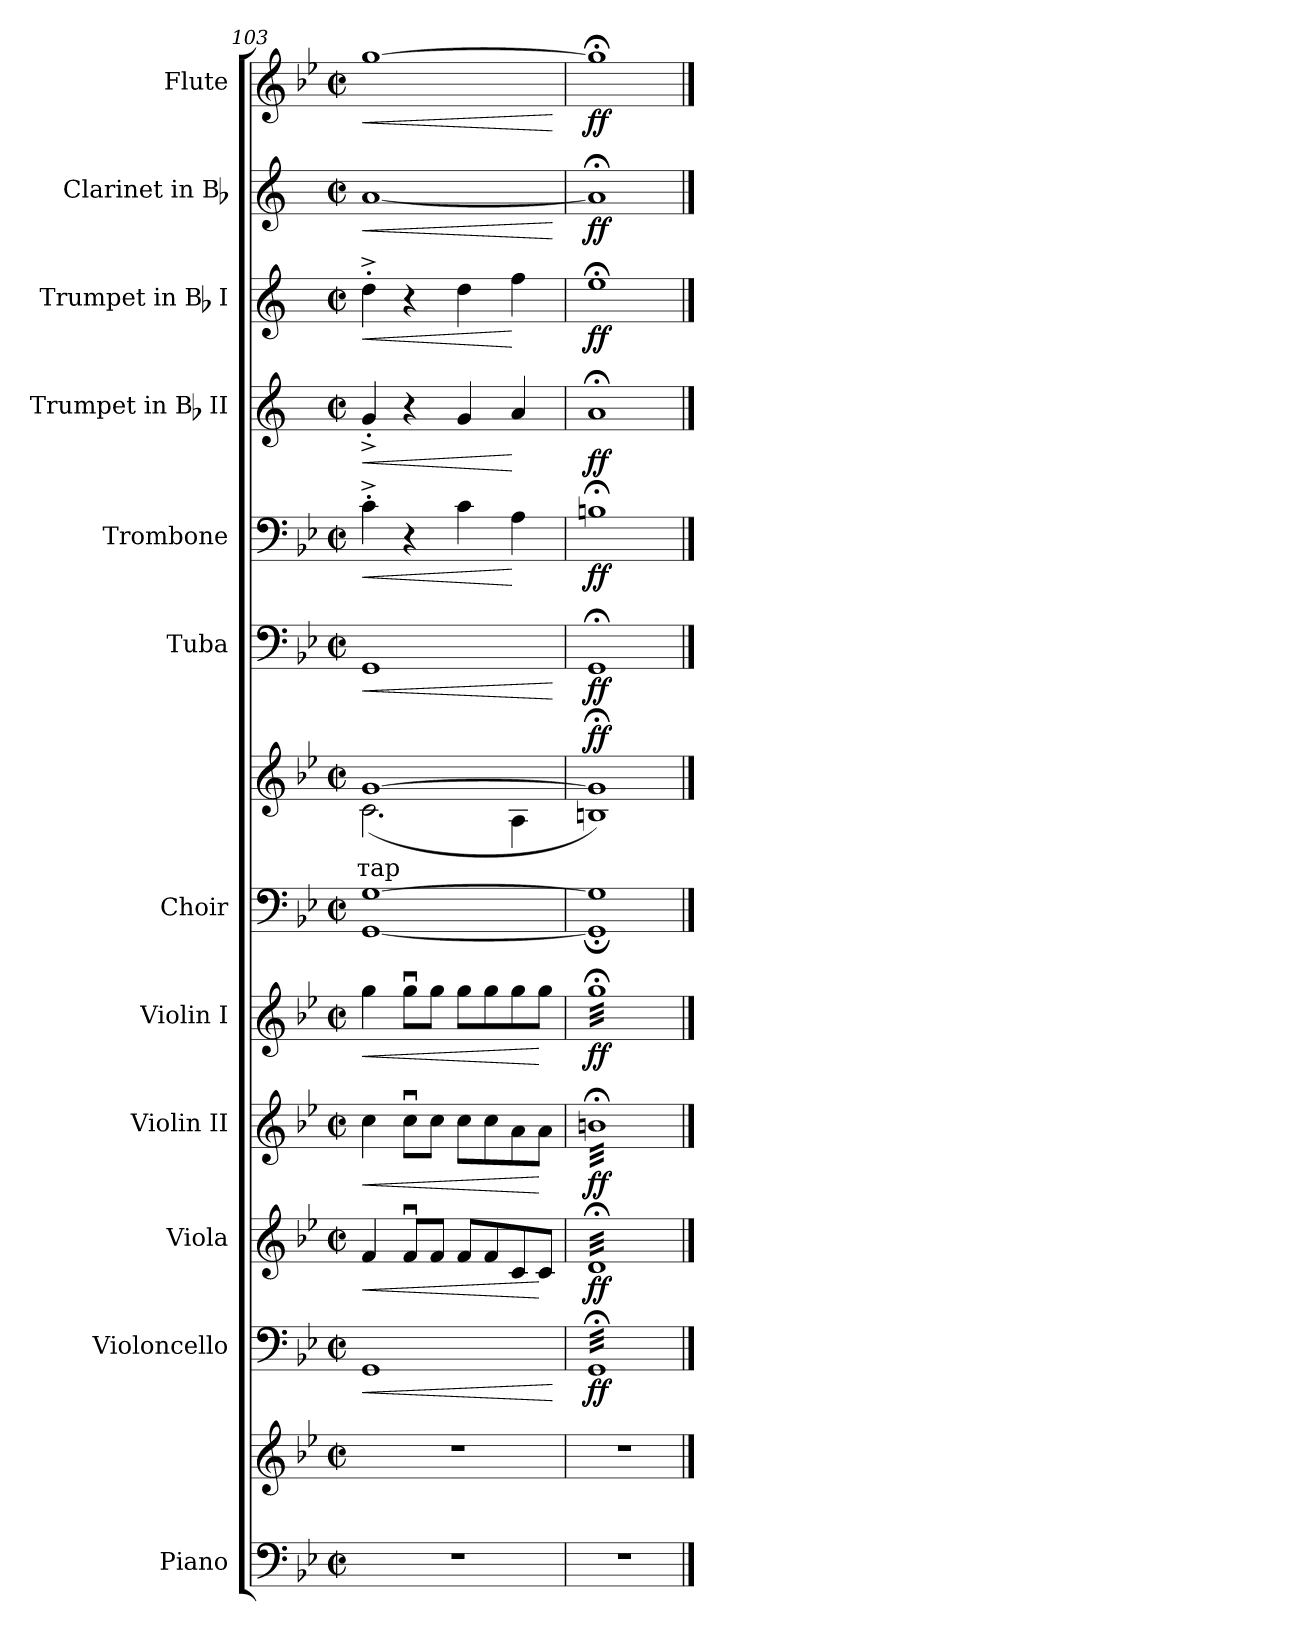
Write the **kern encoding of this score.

**kern	**kern	**kern	**dynam	**kern	**dynam	**kern	**dynam	**kern	**dynam	**kern	**kern	**text	**dynam	**kern	**dynam	**kern	**dynam	**kern	**dynam	**kern	**dynam	**kern	**dynam	**kern	**dynam
*part12	*part12	*part11	*part11	*part10	*part10	*part9	*part9	*part8	*part8	*part7	*part7	*part7	*part7	*part6	*part6	*part5	*part5	*part4	*part4	*part3	*part3	*part2	*part2	*part1	*part1
*staff14	*staff13	*staff12	*staff12	*staff11	*staff11	*staff10	*staff10	*staff9	*staff9	*staff8	*staff7	*staff7	*staff7/8	*staff6	*staff6	*staff5	*staff5	*staff4	*staff4	*staff3	*staff3	*staff2	*staff2	*staff1	*staff1
*I"Piano	*	*I"Violoncello	*	*I"Viola	*	*I"Violin II	*	*I"Violin I	*	*I"Choir	*	*	*	*I"Tuba	*	*I"Trombone	*	*I"Trumpet in Bb II	*	*I"Trumpet in Bb I	*	*I"Clarinet in Bb	*	*I"Flute	*
*	*	*	*	*	*	*	*	*	*	*	*	*	*	*I'Tba.	*	*I'Tbn.	*	*I'Tpt.	*	*I'Tpt.	*	*I'Cl.	*	*I'Fl.	*
*clefF4	*clefG2	*clefF4	*	*clefG2	*	*clefG2	*	*clefG2	*	*clefF4	*clefG2	*	*	*clefF4	*	*clefF4	*	*clefG2	*	*clefG2	*	*clefG2	*	*clefG2	*
*	*	*	*	*	*	*	*	*	*	*	*	*	*	*	*	*	*	*ITrd1c2	*	*ITrd1c2	*	*ITrd1c2	*	*	*
*k[b-e-]	*k[b-e-]	*k[b-e-]	*	*k[b-e-]	*	*k[b-e-]	*	*k[b-e-]	*	*k[b-e-]	*k[b-e-]	*	*	*k[b-e-]	*	*k[b-e-]	*	*k[b-e-]	*	*k[b-e-]	*	*k[b-e-]	*	*k[b-e-]	*
*g:	*g:	*g:	*	*g:	*	*g:	*	*g:	*	*g:	*g:	*	*	*g:	*	*g:	*	*g:	*	*g:	*	*g:	*	*g:	*
*M2/2	*M2/2	*M2/2	*	*M2/2	*	*M2/2	*	*M2/2	*	*M2/2	*M2/2	*	*	*M2/2	*	*M2/2	*	*M2/2	*	*M2/2	*	*M2/2	*	*M2/2	*
*met(c|)	*met(c|)	*met(c|)	*	*met(c|)	*	*met(c|)	*	*met(c|)	*	*met(c|)	*met(c|)	*	*	*met(c|)	*	*met(c|)	*	*met(c|)	*	*met(c|)	*	*met(c|)	*	*met(c|)	*
=103	=103	=103	=103	=103	=103	=103	=103	=103	=103	=103	=103	=103	=103	=103	=103	=103	=103	=103	=103	=103	=103	=103	=103	=103	=103
!	!	!	!LO:HP:b	!	!LO:HP:b	!	!LO:HP:b	!	!LO:HP:b	!	!	!	!	!	!	!	!	!	!	!	!	!	!	!	!
*	*	*	*	*	*	*	*	*	*	*^	*	*	*	*	*	*	*	*	*	*	*	*	*	*	*
!	!	!	!	!	!	!	!	!	!	!	!	!	!LO:LY:b:color=#000000	!	!	!LO:HP:b	!	!LO:HP:b	!	!LO:HP:b	!	!LO:HP:b	!	!LO:HP:b	!	!LO:HP:b
*	*	*	*	*	*	*	*	*	*	*	*	*^	*	*	*	*	*	*	*	*	*	*	*	*	*	*
1r	1r	1GGi	<	4fi/	<	4cci\	<	4ggi\	<	[>1Gi	[<1GGi	[>1gi	(2.ci\	-тар	.	1GGi	<	4c'^i\	<	4f'^i/	<	4cc'^i\	<	[<1gi	<	[>1ggi	<
.	.	.	.	8fui/L	.	8ccui\L	.	8ggui\L	.	.	.	.	.	.	.	.	.	4r	.	4r	.	4r	.	.	.	.	.
.	.	.	.	8fi/J	.	8cci\J	.	8ggi\J	.	.	.	.	.	.	.	.	.	.	.	.	.	.	.	.	.	.	.
.	.	.	.	8fi/L	.	8cci\L	.	8ggi\L	.	.	.	.	.	.	.	.	.	4ci\	.	4fi/	.	4cci\	.	.	.	.	.
.	.	.	.	8fi/	.	8cci\	.	8ggi\	.	.	.	.	.	.	.	.	.	.	.	.	.	.	.	.	.	.	.
.	.	.	.	8ci/	.	8ai\	.	8ggi\	.	.	.	.	4Ai\	.	.	.	.	4Ai\	[	4gi/	[	4ee-i\	[	.	.	.	.
.	.	.	.	8ci/J	[	8ai\J	[	8ggi\J	[	.	.	.	.	.	.	.	.	.	.	.	.	.	.	.	.	.	.
*	*	*	*	*	*	*	*	*	*	*v	*v	*	*	*	*	*	*	*	*	*	*	*	*	*	*	*	*
*	*	*	*	*	*	*	*	*	*	*	*v	*v	*	*	*	*	*	*	*	*	*	*	*	*	*	*
.	.	.	[	.	.	.	.	.	.	.	.	.	.	.	[	.	.	.	.	.	.	.	[	.	[
=104	=104	=104	=104	=104	=104	=104	=104	=104	=104	=104	=104	=104	=104	=104	=104	=104	=104	=104	=104	=104	=104	=104	=104	=104	=104
*	*	*	*	*	*	*	*	*	*	*^	*^	*	*	*	*	*	*	*	*	*	*	*	*	*	*
*	*	*tremolo	*	*	*	*	*	*	*	*	*	*	*	*	*	*	*	*	*	*	*	*	*	*	*	*	*
*	*	*	*	*tremolo	*	*	*	*	*	*	*	*	*	*	*	*	*	*	*	*	*	*	*	*	*	*	*
*	*	*	*	*	*	*tremolo	*	*	*	*	*	*	*	*	*	*	*	*	*	*	*	*	*	*	*	*	*
*	*	*	*	*	*	*	*	*tremolo	*	*	*	*	*	*	*	*	*	*	*	*	*	*	*	*	*	*	*
1r	1r	32GG;iLLL	ff	32d;iLLL	ff	32bn;iLLL	ff	32gg;iLLL	ff	1Gi]	1GG;i]	1g;i]	1Bni)	.	ff	1GG;i	ff	1Bn;i	ff	1g;i	ff	1dd;i	ff	1g;i]	ff	1gg;i]	ff
.	.	32GG;i	.	32d;i	.	32bn;i	.	32gg;i	.	.	.	.	.	.	.	.	.	.	.	.	.	.	.	.	.	.	.
.	.	32GG;i	.	32d;i	.	32bn;i	.	32gg;i	.	.	.	.	.	.	.	.	.	.	.	.	.	.	.	.	.	.	.
.	.	32GG;i	.	32d;i	.	32bn;i	.	32gg;i	.	.	.	.	.	.	.	.	.	.	.	.	.	.	.	.	.	.	.
.	.	32GG;i	.	32d;i	.	32bn;i	.	32gg;i	.	.	.	.	.	.	.	.	.	.	.	.	.	.	.	.	.	.	.
.	.	32GG;i	.	32d;i	.	32bn;i	.	32gg;i	.	.	.	.	.	.	.	.	.	.	.	.	.	.	.	.	.	.	.
.	.	32GG;i	.	32d;i	.	32bn;i	.	32gg;i	.	.	.	.	.	.	.	.	.	.	.	.	.	.	.	.	.	.	.
.	.	32GG;i	.	32d;i	.	32bn;i	.	32gg;i	.	.	.	.	.	.	.	.	.	.	.	.	.	.	.	.	.	.	.
.	.	32GG;i	.	32d;i	.	32bn;i	.	32gg;i	.	.	.	.	.	.	.	.	.	.	.	.	.	.	.	.	.	.	.
.	.	32GG;i	.	32d;i	.	32bn;i	.	32gg;i	.	.	.	.	.	.	.	.	.	.	.	.	.	.	.	.	.	.	.
.	.	32GG;i	.	32d;i	.	32bn;i	.	32gg;i	.	.	.	.	.	.	.	.	.	.	.	.	.	.	.	.	.	.	.
.	.	32GG;i	.	32d;i	.	32bn;i	.	32gg;i	.	.	.	.	.	.	.	.	.	.	.	.	.	.	.	.	.	.	.
.	.	32GG;i	.	32d;i	.	32bn;i	.	32gg;i	.	.	.	.	.	.	.	.	.	.	.	.	.	.	.	.	.	.	.
.	.	32GG;i	.	32d;i	.	32bn;i	.	32gg;i	.	.	.	.	.	.	.	.	.	.	.	.	.	.	.	.	.	.	.
.	.	32GG;i	.	32d;i	.	32bn;i	.	32gg;i	.	.	.	.	.	.	.	.	.	.	.	.	.	.	.	.	.	.	.
.	.	32GG;i	.	32d;i	.	32bn;i	.	32gg;i	.	.	.	.	.	.	.	.	.	.	.	.	.	.	.	.	.	.	.
.	.	32GG;i	.	32d;i	.	32bn;i	.	32gg;i	.	.	.	.	.	.	.	.	.	.	.	.	.	.	.	.	.	.	.
.	.	32GG;i	.	32d;i	.	32bn;i	.	32gg;i	.	.	.	.	.	.	.	.	.	.	.	.	.	.	.	.	.	.	.
.	.	32GG;i	.	32d;i	.	32bn;i	.	32gg;i	.	.	.	.	.	.	.	.	.	.	.	.	.	.	.	.	.	.	.
.	.	32GG;i	.	32d;i	.	32bn;i	.	32gg;i	.	.	.	.	.	.	.	.	.	.	.	.	.	.	.	.	.	.	.
.	.	32GG;i	.	32d;i	.	32bn;i	.	32gg;i	.	.	.	.	.	.	.	.	.	.	.	.	.	.	.	.	.	.	.
.	.	32GG;i	.	32d;i	.	32bn;i	.	32gg;i	.	.	.	.	.	.	.	.	.	.	.	.	.	.	.	.	.	.	.
.	.	32GG;i	.	32d;i	.	32bn;i	.	32gg;i	.	.	.	.	.	.	.	.	.	.	.	.	.	.	.	.	.	.	.
.	.	32GG;i	.	32d;i	.	32bn;i	.	32gg;i	.	.	.	.	.	.	.	.	.	.	.	.	.	.	.	.	.	.	.
.	.	32GG;i	.	32d;i	.	32bn;i	.	32gg;i	.	.	.	.	.	.	.	.	.	.	.	.	.	.	.	.	.	.	.
.	.	32GG;i	.	32d;i	.	32bn;i	.	32gg;i	.	.	.	.	.	.	.	.	.	.	.	.	.	.	.	.	.	.	.
.	.	32GG;i	.	32d;i	.	32bn;i	.	32gg;i	.	.	.	.	.	.	.	.	.	.	.	.	.	.	.	.	.	.	.
.	.	32GG;i	.	32d;i	.	32bn;i	.	32gg;i	.	.	.	.	.	.	.	.	.	.	.	.	.	.	.	.	.	.	.
.	.	32GG;i	.	32d;i	.	32bn;i	.	32gg;i	.	.	.	.	.	.	.	.	.	.	.	.	.	.	.	.	.	.	.
.	.	32GG;i	.	32d;i	.	32bn;i	.	32gg;i	.	.	.	.	.	.	.	.	.	.	.	.	.	.	.	.	.	.	.
.	.	32GG;i	.	32d;i	.	32bn;i	.	32gg;i	.	.	.	.	.	.	.	.	.	.	.	.	.	.	.	.	.	.	.
.	.	32GG;iJJJ	.	32d;iJJJ	.	32bn;iJJJ	.	32gg;iJJJ	.	.	.	.	.	.	.	.	.	.	.	.	.	.	.	.	.	.	.
*	*	*	*	*	*	*	*	*Xtremolo	*	*	*	*	*	*	*	*	*	*	*	*	*	*	*	*	*	*	*
*	*	*	*	*	*	*Xtremolo	*	*	*	*	*	*	*	*	*	*	*	*	*	*	*	*	*	*	*	*	*
*	*	*	*	*Xtremolo	*	*	*	*	*	*	*	*	*	*	*	*	*	*	*	*	*	*	*	*	*	*	*
*	*	*Xtremolo	*	*	*	*	*	*	*	*	*	*	*	*	*	*	*	*	*	*	*	*	*	*	*	*	*
*	*	*	*	*	*	*	*	*	*	*v	*v	*	*	*	*	*	*	*	*	*	*	*	*	*	*	*	*
*	*	*	*	*	*	*	*	*	*	*	*v	*v	*	*	*	*	*	*	*	*	*	*	*	*	*	*
==	==	==	==	==	==	==	==	==	==	==	==	==	==	==	==	==	==	==	==	==	==	==	==	==	==
*-	*-	*-	*-	*-	*-	*-	*-	*-	*-	*-	*-	*-	*-	*-	*-	*-	*-	*-	*-	*-	*-	*-	*-	*-	*-
